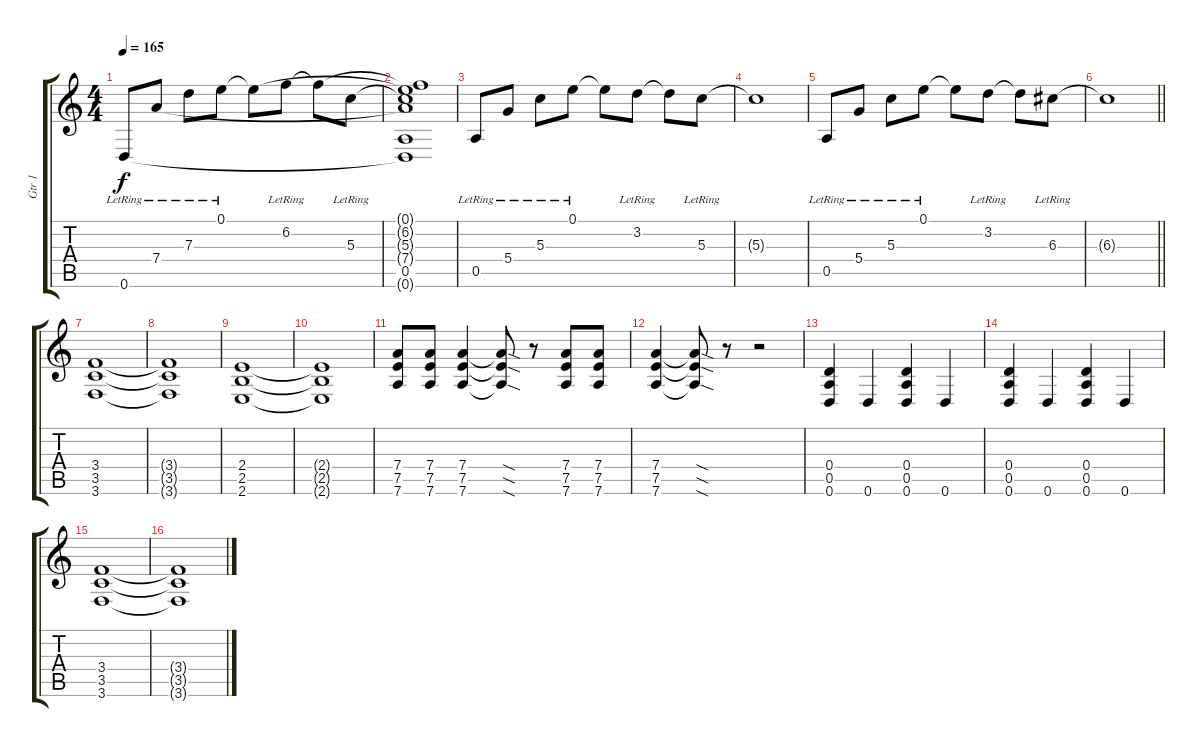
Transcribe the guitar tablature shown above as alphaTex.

\track ("Gtr 1" "Gtr 1") {instrument overdrivenguitar}
\staff {score tabs}
\tuning (E4 B3 G3 D3 A2 D2) {hide}
\ts (4 4)
\tempo 165
\clef g2
\ks c
0.6{lr}.8{dy f} 7.4{lr}.8 7.3{lr}.8 0.1{lr}.8 0.1{t}.8 6.2{lr}.8 6.2{t}.8 5.3{lr}.8 |
(0.1{t} 6.2{t} 5.3{t} 7.4{t} 0.5 0.6{t}).1 |
0.5{lr}.8 5.4{lr}.8 5.3{lr}.8 0.1{lr}.8 0.1{t}.8 3.2{lr}.8 3.2{t}.8 5.3{lr}.8 |
5.3{t}.1 |
0.5{lr}.8 5.4{lr}.8 5.3{lr}.8 0.1{lr}.8 0.1{t}.8 3.2{lr}.8 3.2{t}.8 6.3{lr}.8 |
\barLineRight lightlight
6.3{t}.1 |
(3.4 3.5 3.6).1{instrument overdrivenguitar} |
(3.4{t} 3.5{t} 3.6{t}).1 |
(2.4 2.5 2.6).1 |
(2.4{t} 2.5{t} 2.6{t}).1 |
(7.4 7.5 7.6).8 (7.4 7.5 7.6).8 (7.4 7.5 7.6).4 (7.4{sod t} 7.5{sod t} 7.6{sod t}).8 r.8 (7.4 7.5 7.6).8 (7.4 7.5 7.6).8 |
(7.4 7.5 7.6).4 (7.4{sod t} 7.5{sod t} 7.6{sod t}).8 r.8 r.2 |
(0.4 0.5 0.6).4 0.6.4 (0.4 0.5 0.6).4 0.6.4 |
(0.4 0.5 0.6).4 0.6.4 (0.4 0.5 0.6).4 0.6.4 |
(3.4 3.5 3.6).1 |
(3.4{t} 3.5{t} 3.6{t}).1
